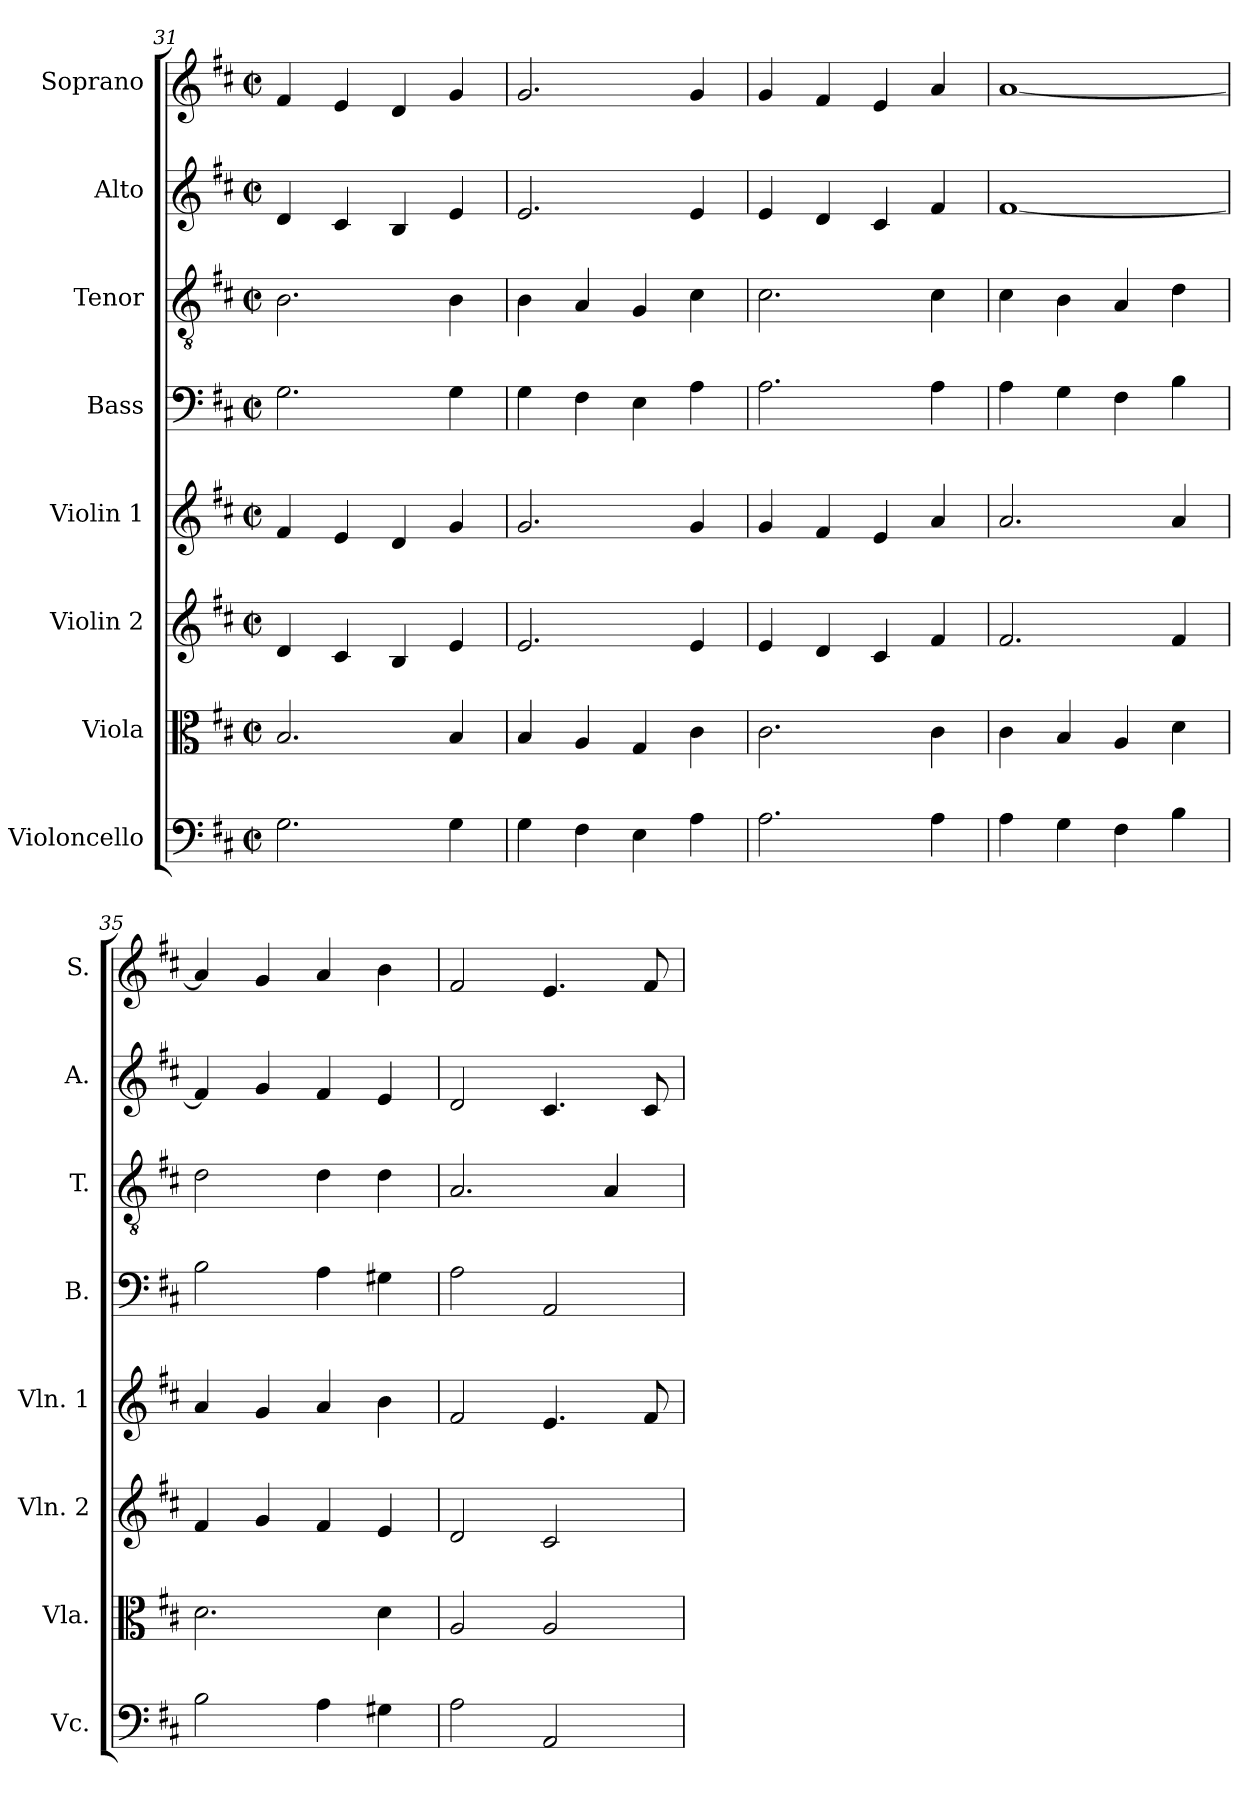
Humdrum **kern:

**kern	**kern	**kern	**kern	**kern	**kern	**kern	**kern
*part8	*part7	*part6	*part5	*part4	*part3	*part2	*part1
*staff8	*staff7	*staff6	*staff5	*staff4	*staff3	*staff2	*staff1
*I"Violoncello	*I"Viola	*I"Violin 2	*I"Violin 1	*I"Bass	*I"Tenor	*I"Alto	*I"Soprano
*I'Vc.	*I'Vla.	*I'Vln. 2	*I'Vln. 1	*I'B.	*I'T.	*I'A.	*I'S.
!!LO:PB:g=z
*clefF4	*clefC3	*clefG2	*clefG2	*clefF4	*clefGv2	*clefG2	*clefG2
*	*	*	*	*	*ITrd7c12	*	*
*k[f#c#]	*k[f#c#]	*k[f#c#]	*k[f#c#]	*k[f#c#]	*k[f#c#]	*k[f#c#]	*k[f#c#]
*D:	*D:	*D:	*D:	*D:	*D:	*D:	*D:
*M2/2	*M2/2	*M2/2	*M2/2	*M2/2	*M2/2	*M2/2	*M2/2
*met(c|)	*met(c|)	*met(c|)	*met(c|)	*met(c|)	*met(c|)	*met(c|)	*met(c|)
=31	=31	=31	=31	=31	=31	=31	=31
2.Gi\	2.Bi/	4di/	4f#i/	2.Gi\	2.BBi\	4di/	4f#i/
.	.	4c#i/	4ei/	.	.	4c#i/	4ei/
.	.	4Bi/	4di/	.	.	4Bi/	4di/
4Gi\	4Bi/	4ei/	4gi/	4Gi\	4BBi\	4ei/	4gi/
=32	=32	=32	=32	=32	=32	=32	=32
4Gi\	4Bi/	2.ei/	2.gi/	4Gi\	4BBi\	2.ei/	2.gi/
4F#i\	4Ai/	.	.	4F#i\	4AAi/	.	.
4Ei\	4Gi/	.	.	4Ei\	4GGi/	.	.
4Ai\	4c#i\	4ei/	4gi/	4Ai\	4C#i\	4ei/	4gi/
=33	=33	=33	=33	=33	=33	=33	=33
2.Ai\	2.c#i\	4ei/	4gi/	2.Ai\	2.C#i\	4ei/	4gi/
.	.	4di/	4f#i/	.	.	4di/	4f#i/
.	.	4c#i/	4ei/	.	.	4c#i/	4ei/
4Ai\	4c#i\	4f#i/	4ai/	4Ai\	4C#i\	4f#i/	4ai/
=34	=34	=34	=34	=34	=34	=34	=34
4Ai\	4c#i\	2.f#i/	2.ai/	4Ai\	4C#i\	[<1f#i	[<1ai
4Gi\	4Bi/	.	.	4Gi\	4BBi\	.	.
4F#i\	4Ai/	.	.	4F#i\	4AAi/	.	.
4Bi\	4di\	4f#i/	4ai/	4Bi\	4Di\	.	.
=35	=35	=35	=35	=35	=35	=35	=35
2Bi\	2.di\	4f#i/	4ai/	2Bi\	2Di\	4f#i/]	4ai/]
.	.	4gi/	4gi/	.	.	4gi/	4gi/
4Ai\	.	4f#i/	4ai/	4Ai\	4Di\	4f#i/	4ai/
4G#Xi\	4di\	4ei/	4bi\	4G#Xi\	4Di\	4ei/	4bi\
=36	=36	=36	=36	=36	=36	=36	=36
2Ai\	2Ai/	2di/	2f#i/	2Ai\	2.AAi/	2di/	2f#i/
2AAi/	2Ai/	2c#i/	4.ei/	2AAi/	.	4.c#i/	4.ei/
.	.	.	.	.	4AAi/	.	.
.	.	.	8f#i/	.	.	8c#i/	8f#i/
=	=	=	=	=	=	=	=
*-	*-	*-	*-	*-	*-	*-	*-
